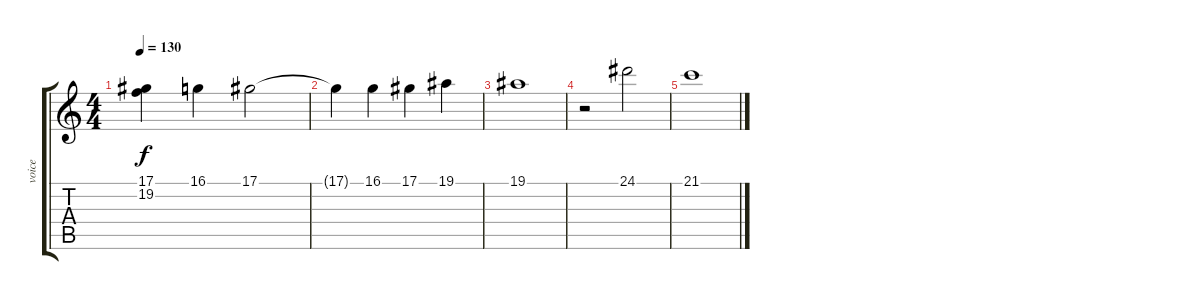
\track ("voice" "voice") {instrument piccolo}
\staff {score tabs}
\tuning (Eb4 Bb3 Gb3 Db3 Ab2 Eb2) {hide}
\ts (4 4)
\tempo 130
\clef g2
\ks c
(17.1 19.2).4{dy f} 16.1.4 17.1.2 |
17.1{t}.4 16.1.4 17.1.4 19.1.4 |
19.1.1 |
r.2 24.1.2 |
21.1.1
